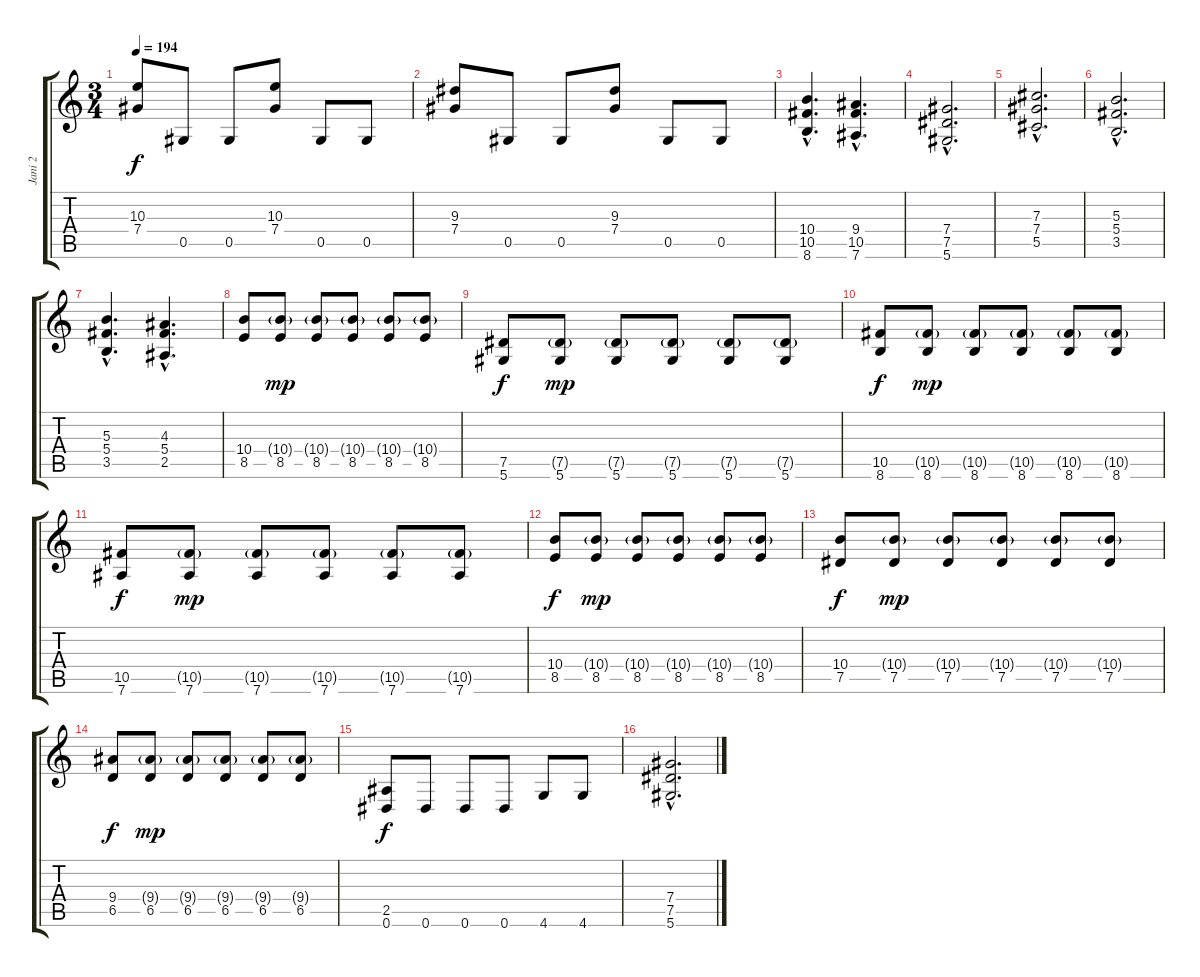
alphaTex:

\track ("Jani 2" "Jani 2") {instrument distortionguitar}
\staff {score tabs}
\tuning (Eb4 Bb3 Gb3 Db3 Ab2 Eb2) {hide}
\ts (3 4)
\tempo 194
\clef g2
\ks c
(10.3 7.4).8{dy f} 0.5.8 0.5.8 (10.3 7.4).8 0.5.8 0.5.8 |
(9.3 7.4).8 0.5.8 0.5.8 (9.3 7.4).8 0.5.8 0.5.8 |
(10.4{hac} 10.5{hac} 8.6{hac}).4{d} (9.4{hac} 10.5{hac} 7.6{hac}).4{d} |
(7.4{hac} 7.5{hac} 5.6{hac}).2{d} |
(7.3{hac} 7.4{hac} 5.5{hac}).2{d} |
(5.3{hac} 5.4{hac} 3.5{hac}).2{d} |
(5.3{hac} 5.4{hac} 3.5{hac}).4{d} (4.3{hac} 5.4{hac} 2.5{hac}).4{d} |
(10.4 8.5).8 (10.4{g} 8.5).8{dy mp} (10.4{g} 8.5).8 (10.4{g} 8.5).8 (10.4{g} 8.5).8 (10.4{g} 8.5).8 |
(7.5 5.6).8{dy f} (7.5{g} 5.6).8{dy mp} (7.5{g} 5.6).8 (7.5{g} 5.6).8 (7.5{g} 5.6).8 (7.5{g} 5.6).8 |
(10.5 8.6).8{dy f} (10.5{g} 8.6).8{dy mp} (10.5{g} 8.6).8 (10.5{g} 8.6).8 (10.5{g} 8.6).8 (10.5{g} 8.6).8 |
(10.5 7.6).8{dy f} (10.5{g} 7.6).8{dy mp} (10.5{g} 7.6).8 (10.5{g} 7.6).8 (10.5{g} 7.6).8 (10.5{g} 7.6).8 |
(10.4 8.5).8{dy f} (10.4{g} 8.5).8{dy mp} (10.4{g} 8.5).8 (10.4{g} 8.5).8 (10.4{g} 8.5).8 (10.4{g} 8.5).8 |
(10.4 7.5).8{dy f} (10.4{g} 7.5).8{dy mp} (10.4{g} 7.5).8 (10.4{g} 7.5).8 (10.4{g} 7.5).8 (10.4{g} 7.5).8 |
(9.4 6.5).8{dy f} (9.4{g} 6.5).8{dy mp} (9.4{g} 6.5).8 (9.4{g} 6.5).8 (9.4{g} 6.5).8 (9.4{g} 6.5).8 |
(2.5 0.6).8{dy f} 0.6.8 0.6.8 0.6.8 4.6.8 4.6.8 |
(7.4{h hac} 7.5{h hac} 5.6{h hac}).2{d}
